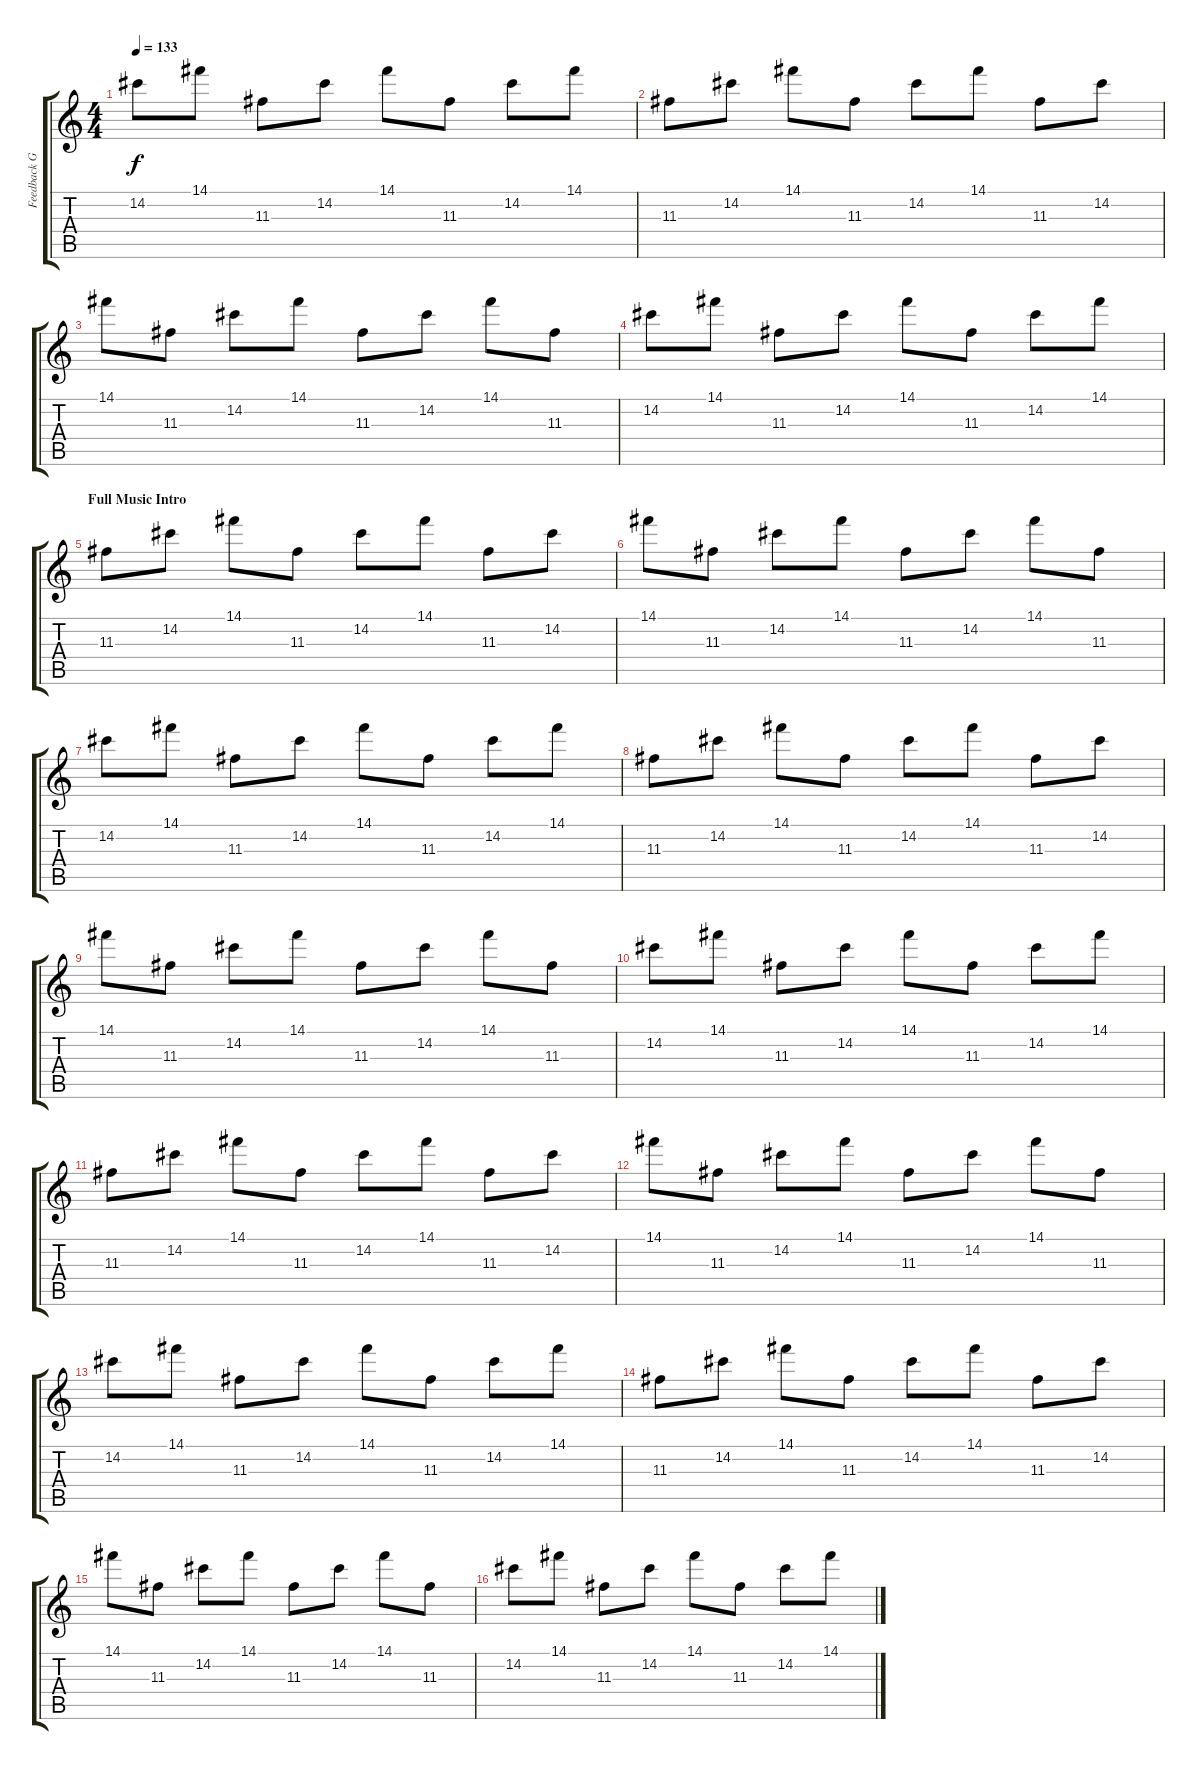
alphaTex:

\track ("Feedback Guitar [Rick Nielsen]" "Feedback G") {instrument distortionguitar}
\staff {score tabs}
\tuning (E4 B3 G3 D3 A2 E2) {hide}
\ts (4 4)
\tempo 133
\clef g2
\ks c
14.2.8{dy f} 14.1.8 11.3.8 14.2.8 14.1.8 11.3.8 14.2.8 14.1.8 |
11.3.8 14.2.8 14.1.8 11.3.8 14.2.8 14.1.8 11.3.8 14.2.8 |
14.1.8 11.3.8 14.2.8 14.1.8 11.3.8 14.2.8 14.1.8 11.3.8 |
14.2.8 14.1.8 11.3.8 14.2.8 14.1.8 11.3.8 14.2.8 14.1.8 |
\section ("" "Full Music Intro")
11.3.8{volume 8} 14.2.8 14.1.8 11.3.8 14.2.8 14.1.8 11.3.8 14.2.8 |
14.1.8 11.3.8 14.2.8 14.1.8 11.3.8 14.2.8 14.1.8 11.3.8 |
14.2.8 14.1.8 11.3.8 14.2.8 14.1.8 11.3.8 14.2.8 14.1.8 |
11.3.8 14.2.8 14.1.8 11.3.8 14.2.8 14.1.8 11.3.8 14.2.8 |
14.1.8 11.3.8 14.2.8 14.1.8 11.3.8 14.2.8 14.1.8 11.3.8 |
14.2.8 14.1.8 11.3.8 14.2.8 14.1.8 11.3.8 14.2.8 14.1.8 |
11.3.8 14.2.8 14.1.8 11.3.8 14.2.8 14.1.8 11.3.8 14.2.8 |
14.1.8 11.3.8 14.2.8 14.1.8 11.3.8 14.2.8 14.1.8 11.3.8 |
14.2.8 14.1.8 11.3.8 14.2.8 14.1.8 11.3.8 14.2.8 14.1.8 |
11.3.8 14.2.8 14.1.8 11.3.8 14.2.8 14.1.8 11.3.8 14.2.8 |
14.1.8 11.3.8 14.2.8 14.1.8 11.3.8 14.2.8 14.1.8 11.3.8 |
14.2.8 14.1.8 11.3.8 14.2.8 14.1.8 11.3.8 14.2.8 14.1.8
